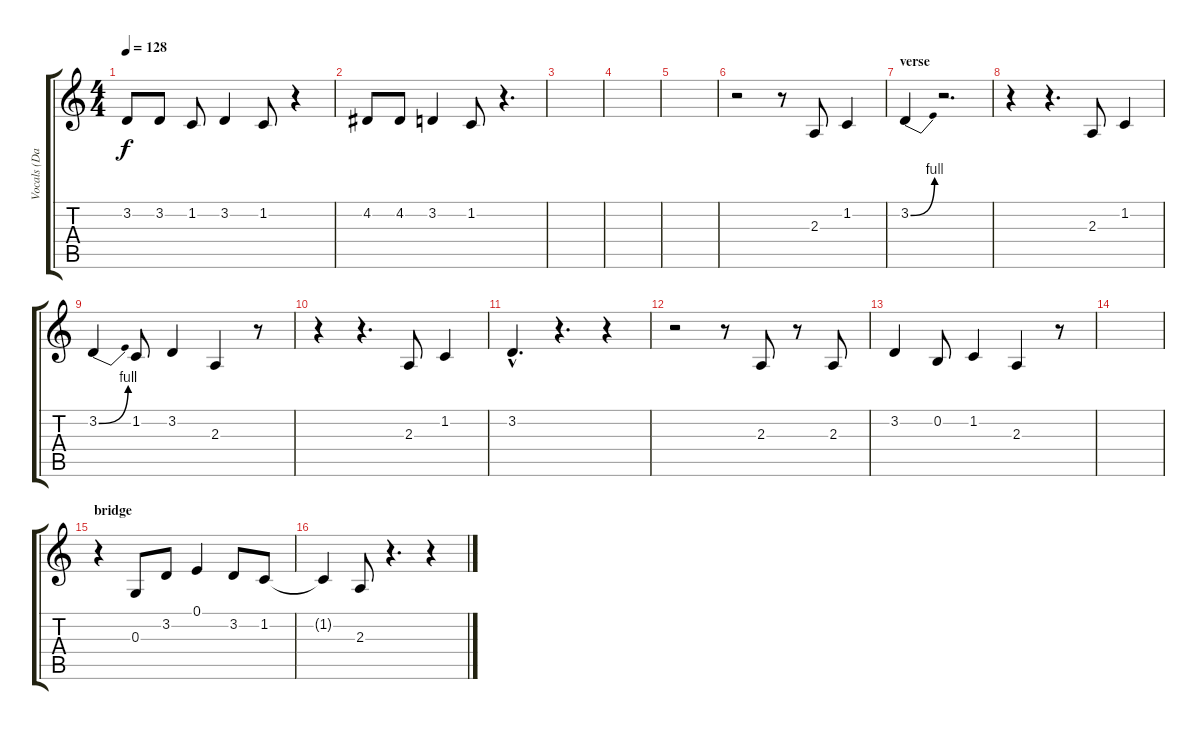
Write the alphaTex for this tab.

\track ("Vocals (Davies)" "Vocals (Da") {instrument lead6voice}
\staff {score tabs}
\tuning (E4 B3 G3 D3 A2 E2) {hide}
\ts (4 4)
\tempo 128
\clef g2
\ks c
3.2.8{dy f} 3.2.8 1.2.8 3.2.4 1.2.8 r.4 |
4.2.8 4.2.8 3.2.4 1.2.8 r.4{d} |
|
|
|
r.2 r.8 2.3.8 1.2.4 |
\section ("" "verse")
3.2{be (bend 0 0 60 4)}.4 r.2{d} |
r.4 r.4{d} 2.3.8 1.2.4 |
3.2{be (bend 0 0 60 4)}.4 1.2.8 3.2.4 2.3.4 r.8 |
r.4 r.4{d} 2.3.8 1.2.4 |
3.2{hac}.4{d} r.4{d} r.4 |
r.2 r.8 2.3.8 r.8 2.3.8 |
3.2.4 0.2.8 1.2.4 2.3.4 r.8 |
|
\section ("" "bridge")
r.4 0.3.8 3.2.8 0.1.4 3.2.8 1.2.8 |
1.2{t}.4 2.3.8 r.4{d} r.4
